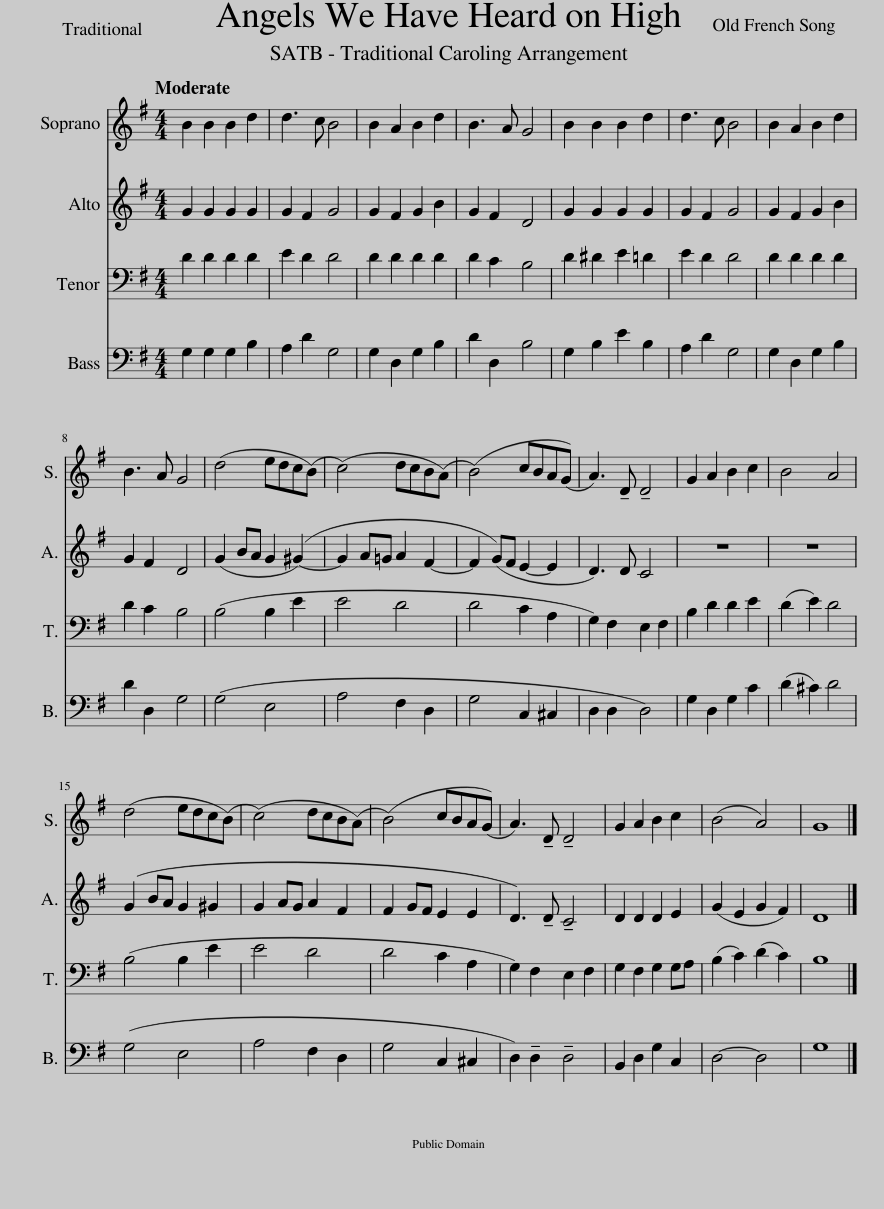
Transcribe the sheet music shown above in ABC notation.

X:1
%%score 1 2 3 4
L:1/8
Q:1/4=112
M:4/4
I:linebreak $
K:G
V:1 treble
V:2 treble
V:3 bass
V:4 bass
V:1
 B2 B2 B2 d2 | d3 c B4 | B2 A2 B2 d2 | B3 A G4 | B2 B2 B2 d2 | %5
 d3 c B4 | B2 A2 B2 d2 |$ B3 A G4 | (d4 edc(B) | (c4) dcB(A) | %10
 (B4) cBA(G) | A3) !tenuto!D !tenuto!D4 | G2 A2 B2 c2 | B4 A4 |$ (d4 edc(B) | %15
 (c4) dcB(A) | (B4) cBA(G) | A3) !tenuto!D !tenuto!D4 | G2 A2 B2 c2 | (B4 A4) | %20
 G8 |] %21
V:2
 G2 G2 G2 G2 | G2 F2 G4 | G2 F2 G2 B2 | G2 F2 D4 | G2 G2 G2 G2 | %5
 G2 F2 G4 | G2 F2 G2 B2 |$ G2 F2 D4 | (G2 BA G2 (^G2-) | G2 A=G A2 F2- | %10
 F2 (G)F E2- E2 | D3) D C4 | z8 | z8 |$ (G2 BA G2 ^G2 | %15
 G2 AG A2 F2 | F2 GF E2 E2 | D3) !tenuto!D !tenuto!C4 | D2 D2 D2 E2 | (G2 E2 G2 F2) | %20
 D8 |] %21
V:3
 D2 D2 D2 D2 | E2 D2 D4 | D2 D2 D2 D2 | D2 C2 B,4 | D2 ^D2 E2 =D2 | %5
 E2 D2 D4 | D2 D2 D2 D2 |$ D2 C2 B,4 | (B,4 B,2 E2 | E4 D4 | %10
 D4 C2 A,2 | G,2) F,2 E,2 F,2 | B,2 D2 D2 E2 | (D2 E2) D4 |$ (B,4 B,2 E2 | %15
 E4 D4 | D4 C2 A,2 | G,2) F,2 E,2 F,2 | G,2 F,2 G,2 G,A, | (B,2 C2) (D2 C2) | %20
 B,8 |] %21
V:4
 G,2 G,2 G,2 B,2 | A,2 D2 G,4 | G,2 D,2 G,2 B,2 | D2 D,2 B,4 | G,2 B,2 E2 B,2 | %5
 A,2 D2 G,4 | G,2 D,2 G,2 B,2 |$ D2 D,2 G,4 | (G,4 E,4 | A,4 F,2 D,2 | %10
 G,4 C,2 ^C,2 | D,2 D,2 D,4) | G,2 D,2 G,2 C2 | (D2 ^C2) D4 |$ (G,4 E,4 | %15
 A,4 F,2 D,2 | G,4 C,2 ^C,2 | D,2) !tenuto!D,2 !tenuto!D,4 | B,,2 D,2 G,2 C,2 | D,4- D,4 | %20
 G,8 |] %21
